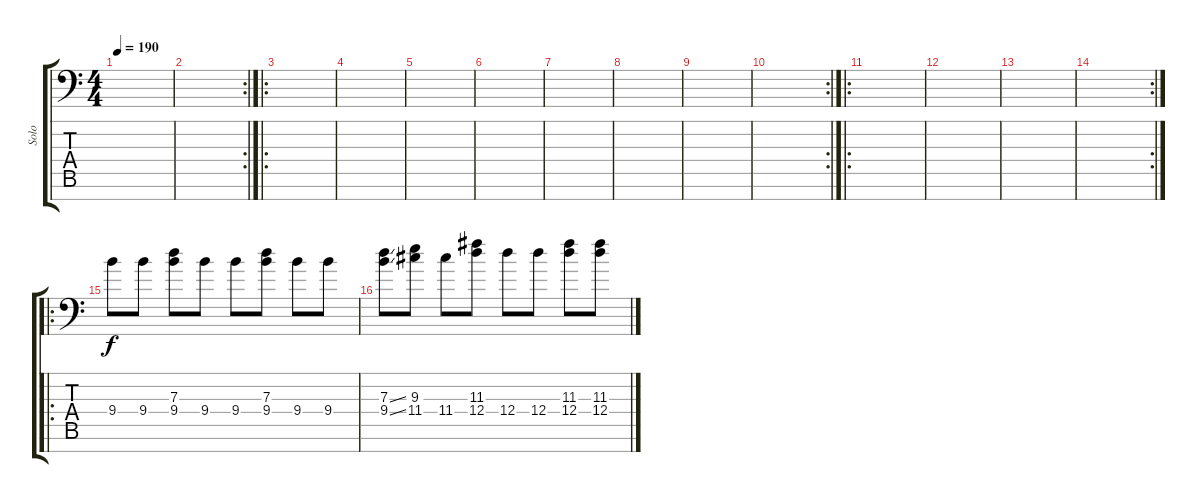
\track ("Solo" "Solo") {instrument distortionguitar}
\staff {score tabs}
\tuning (E4 B3 G3 D3 A2 E2 C-1) {hide}
\ts (4 4)
\tempo 190
\clef f4
\ks c
|
\rc 2
|
\ro
|
|
|
|
|
|
|
\rc 2
|
\ro
|
|
|
\rc 2
|
\ro
9.4.8 9.4.8 (7.3 9.4).8 9.4.8 9.4.8 (7.3 9.4).8 9.4.8 9.4.8 |
(7.3{ss} 9.4{ss}).8 (9.3 11.4).8 11.4.8 (11.3 12.4).8 12.4.8 12.4.8 (11.3 12.4).8 (11.3 12.4).8
